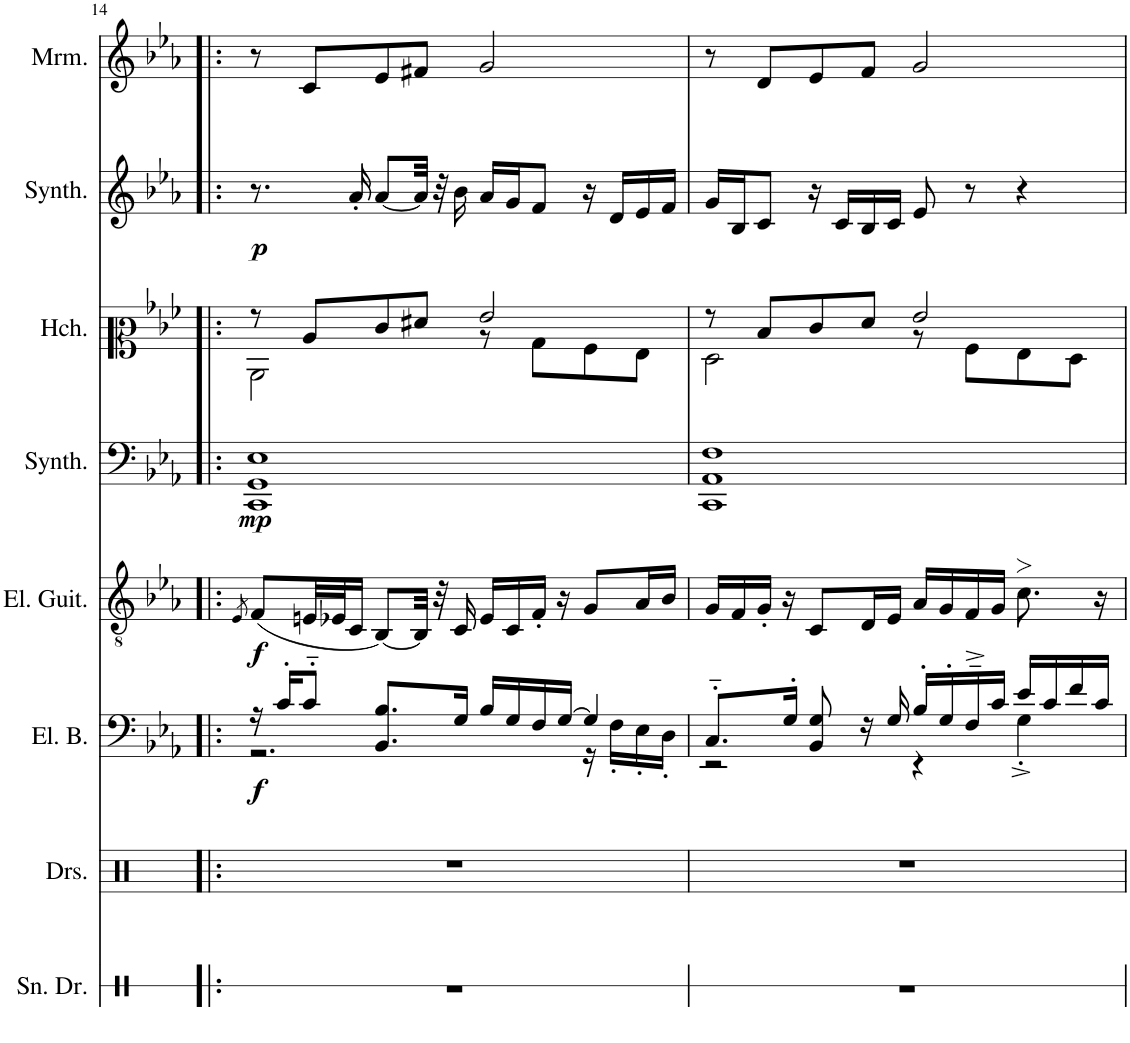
**kern	**kern	**kern	**dynam	**kern	**dynam	**kern	**dynam	**kern	**kern	**dynam	**kern
*part8	*part7	*part6	*part6	*part5	*part5	*part4	*part4	*part3	*part2	*part2	*part1
*staff8	*staff7	*staff6	*staff6	*staff5	*staff5	*staff4	*staff4	*staff3	*staff2	*staff2	*staff1
*I"小鼓	*I"鼓組	*I"電貝斯	*	*I"電吉他	*	*I"弦樂合成器	*	*I"大鍵琴	*I"鋸齒波合成器	*	*I"馬林巴琴
!!LO:PB:g=z
*clefX	*clefX	*clefF4	*	*clefGv2	*	*clefF4	*	*clefC2	*clefG2	*	*clefG2
*	*	*Trd7c12	*	*	*	*	*	*	*	*	*
*k[]	*k[]	*k[b-e-a-]	*	*k[b-e-a-]	*	*k[b-e-a-]	*	*k[b-e-a-]	*k[b-e-a-]	*	*k[b-e-a-]
*M4/4	*M4/4	*M4/4	*	*M4/4	*	*M4/4	*	*M4/4	*M4/4	*	*M4/4
=14!|:	=14!|:	=14!|:	=14!|:	=14!|:	=14!|:	=14!|:	=14!|:	=14!|:	=14!|:	=14!|:	=14!|:
.	.	.	.	8qE-/	.	.	.	.	.	.	.
*	*	*^	*	*	*	*	*	*^	*	*	*
!	!	!	!	!LO:DY:b	!	!LO:DY:b	!	!LO:DY:b	!	!	!	!LO:DY:b	!
1r	1r	16r	2.r	f	(8F/L	f	1CC 1GG 1E-	mp	8r	2C\	8.r	p	8r
.	.	16c'/KL	.	.	.	.	.	.	.	.	.	.	.
.	.	8c'~/J	.	.	32En/LL	.	.	.	8c/L	.	.	.	8c/L
.	.	.	.	.	32E-X/J	.	.	.	.	.	.	.	.
.	.	.	.	.	16C/JJ	.	.	.	.	.	16a-'/	.	.
.	.	8.BB-/ 8.B-/L	.	.	[8BB-/L)	.	.	.	8e-/	.	[8a-/L	.	8e-/
.	.	.	.	.	32BB-/Jkk]	.	.	.	8f#X/J	.	32a-/Jkk]	.	8f#X/J
.	.	.	.	.	32r	.	.	.	.	.	32r	.	.
.	.	16G/Jk	.	.	16C/	.	.	.	.	.	16b-\	.	.
.	.	16B-/LL	.	.	16E-/LL	.	.	.	2g/	8r	16a-/LL	.	2g/
.	.	16G/	.	.	16C/	.	.	.	.	.	16g/J	.	.
.	.	16F/	.	.	16F'/JJ	.	.	.	.	8B-\L	8f/J	.	.
.	.	[16G/JJ	.	.	16r	.	.	.	.	.	.	.	.
.	.	4G/]	16r	.	8G/L	.	.	.	.	8A-\	16r	.	.
.	.	.	16F'\LL	.	.	.	.	.	.	.	16d/LL	.	.
.	.	.	16E-'\	.	16A-/L	.	.	.	.	8G\J	16e-/	.	.
.	.	.	16D'\JJ	.	16B-/JJ	.	.	.	.	.	16f/JJ	.	.
=15	=15	=15	=15	=15	=15	=15	=15	=15	=15	=15	=15	=15	=15
1r	1r	8.C'~/L	2r	.	16G/LL	.	1CC 1AA- 1F	.	8r	2F\	16g/LL	.	8r
.	.	.	.	.	16F/	.	.	.	.	.	16B-/J	.	.
.	.	.	.	.	16G'/JJ	.	.	.	8d/L	.	8c/J	.	8d/L
.	.	16G'/Jk	.	.	16r	.	.	.	.	.	.	.	.
.	.	8BB-/ 8G/	.	.	8C/L	.	.	.	8e-/	.	16r	.	8e-/
.	.	.	.	.	.	.	.	.	.	.	16c/LL	.	.
.	.	16r	.	.	16D/L	.	.	.	8f/J	.	16B-/	.	8f/J
.	.	16G/	.	.	16E-/JJ	.	.	.	.	.	16c/JJ	.	.
.	.	16B-'/LL	4r	.	16A-/LL	.	.	.	2g/	8r	8e-/	.	2g/
.	.	16G'/	.	.	16G/	.	.	.	.	.	.	.	.
.	.	16F~^/	.	.	16F/	.	.	.	.	8A-\L	8r	.	.
.	.	16c/JJ	.	.	16G/JJ	.	.	.	.	.	.	.	.
.	.	16e-/LL	4G'^\	.	8.c>\	.	.	.	.	8G\	4r	.	.
.	.	16c/	.	.	.	.	.	.	.	.	.	.	.
.	.	16f/	.	.	.	.	.	.	.	8F\J	.	.	.
.	.	16c/JJ	.	.	16r	.	.	.	.	.	.	.	.
*	*	*v	*v	*	*	*	*	*	*v	*v	*	*	*
=	=	=	=	=	=	=	=	=	=	=	=
*-	*-	*-	*-	*-	*-	*-	*-	*-	*-	*-	*-
